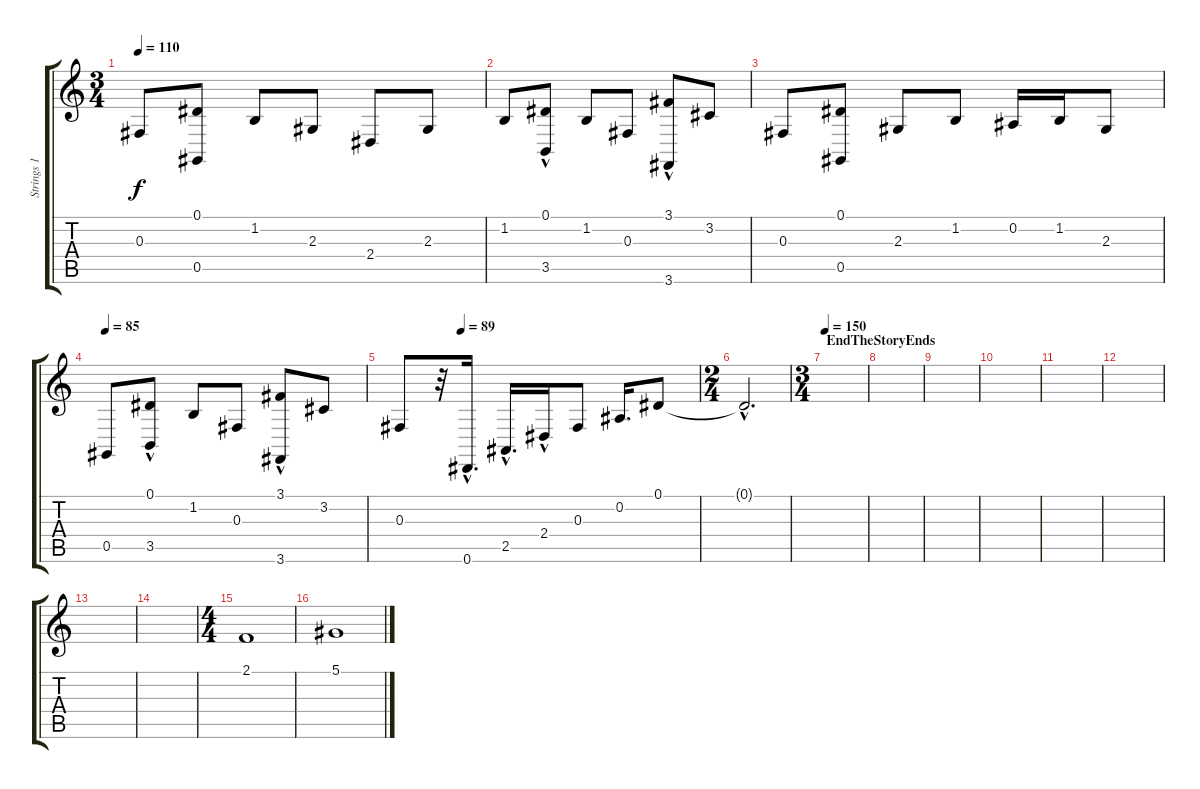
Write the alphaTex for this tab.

\track ("Strings 1" "Strings 1") {instrument stringensemble2}
\staff {score tabs}
\tuning (Eb4 Bb3 Gb3 Db3 Ab2 Eb2) {hide}
\ts (3 4)
\tempo 110
\clef g2
\ks c
0.3.8{dy f} (0.1 0.5).8 1.2.8 2.3.8 2.4.8 2.3.8 |
1.2.8 (0.1 3.5{hac}).8 1.2.8 0.3.8 (3.1 3.6{hac}).8 3.2.8 |
0.3.8 (0.1 0.5).8 2.3.8 1.2.8 0.2.16 1.2.16 2.3.8 |
\tempo 85
0.5.8 (0.1 3.5{hac}).8 1.2.8 0.3.8 (3.1 3.6{hac}).8 3.2.8 |
\tempo (89 0.20833333333333334)
0.3.8 r.32 0.6{hac}.16{d} 2.5{hac}.16{d} 2.4{hac}.16 0.3.8 0.2.16{d} 0.1.8 |
\ts (2 4)
0.1{hac t}.2{d} |
\ts (3 4)
\section ("" "EndTheStoryEnds")
\tempo 150
|
|
|
|
|
|
|
|
\ts (4 4)
2.1.1{instrument pad4choir} |
5.1.1
